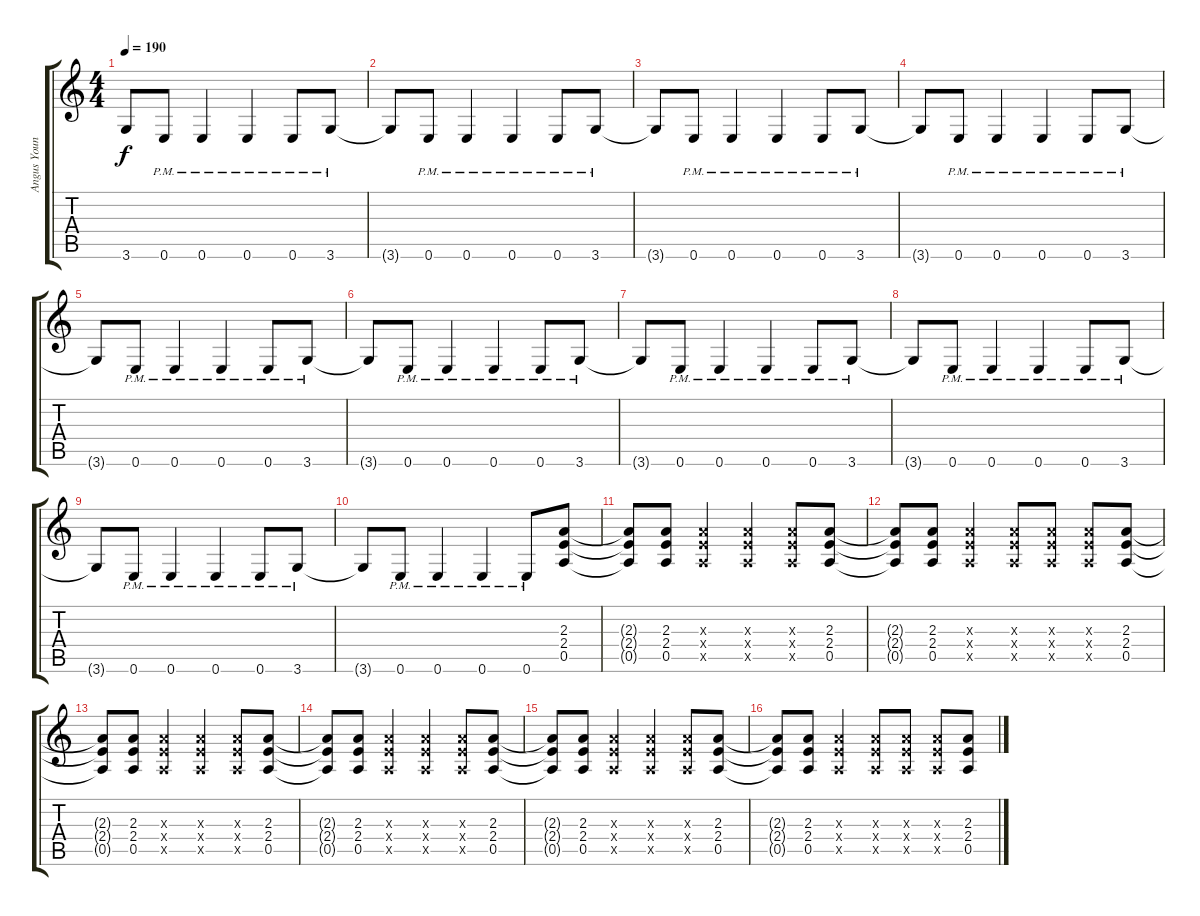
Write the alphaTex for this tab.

\track ("Angus Young (Lead Guitar)" "Angus Youn") {instrument overdrivenguitar}
\staff {score tabs}
\tuning (E4 B3 G3 D3 A2 E2) {hide}
\ts (4 4)
\tempo 190
\clef g2
\ks c
3.6{t}.8{dy f} 0.6{pm}.8 0.6{pm}.4 0.6{pm}.4 0.6{pm}.8 3.6{pm}.8 |
3.6{t}.8 0.6{pm}.8 0.6{pm}.4 0.6{pm}.4 0.6{pm}.8 3.6{pm}.8 |
3.6{t}.8 0.6{pm}.8 0.6{pm}.4 0.6{pm}.4 0.6{pm}.8 3.6{pm}.8 |
3.6{t}.8 0.6{pm}.8 0.6{pm}.4 0.6{pm}.4 0.6{pm}.8 3.6{pm}.8 |
3.6{t}.8 0.6{pm}.8 0.6{pm}.4 0.6{pm}.4 0.6{pm}.8 3.6{pm}.8 |
3.6{t}.8 0.6{pm}.8 0.6{pm}.4 0.6{pm}.4 0.6{pm}.8 3.6{pm}.8 |
3.6{t}.8 0.6{pm}.8 0.6{pm}.4 0.6{pm}.4 0.6{pm}.8 3.6{pm}.8 |
3.6{t}.8 0.6{pm}.8 0.6{pm}.4 0.6{pm}.4 0.6{pm}.8 3.6{pm}.8 |
3.6{t}.8 0.6{pm}.8 0.6{pm}.4 0.6{pm}.4 0.6{pm}.8 3.6{pm}.8 |
3.6{t}.8{instrument overdrivenguitar} 0.6{pm}.8 0.6{pm}.4 0.6{pm}.4 0.6{pm}.8 (2.3 2.4 0.5).8{volume 11} |
(2.3{t} 2.4{t} 0.5{t}).8 (2.3 2.4 0.5).8 (2.3{x} 2.4{x} 0.5{x}).4 (2.3{x} 2.4{x} 0.5{x}).4 (2.3{x} 2.4{x} 0.5{x}).8 (2.3 2.4 0.5).8 |
(2.3{t} 2.4{t} 0.5{t}).8 (2.3 2.4 0.5).8 (2.3{x} 2.4{x} 0.5{x}).4 (2.3{x} 2.4{x} 0.5{x}).8 (2.3{x} 2.4{x} 0.5{x}).8 (2.3{x} 2.4{x} 0.5{x}).8 (2.3 2.4 0.5).8 |
(2.3{t} 2.4{t} 0.5{t}).8 (2.3 2.4 0.5).8 (2.3{x} 2.4{x} 0.5{x}).4 (2.3{x} 2.4{x} 0.5{x}).4 (2.3{x} 2.4{x} 0.5{x}).8 (2.3 2.4 0.5).8 |
(2.3{t} 2.4{t} 0.5{t}).8 (2.3 2.4 0.5).8 (2.3{x} 2.4{x} 0.5{x}).4 (2.3{x} 2.4{x} 0.5{x}).4 (2.3{x} 2.4{x} 0.5{x}).8 (2.3 2.4 0.5).8 |
(2.3{t} 2.4{t} 0.5{t}).8 (2.3 2.4 0.5).8 (2.3{x} 2.4{x} 0.5{x}).4 (2.3{x} 2.4{x} 0.5{x}).4 (2.3{x} 2.4{x} 0.5{x}).8 (2.3 2.4 0.5).8 |
(2.3{t} 2.4{t} 0.5{t}).8 (2.3 2.4 0.5).8 (2.3{x} 2.4{x} 0.5{x}).4 (2.3{x} 2.4{x} 0.5{x}).8 (2.3{x} 2.4{x} 0.5{x}).8 (2.3{x} 2.4{x} 0.5{x}).8 (2.3 2.4 0.5).8
